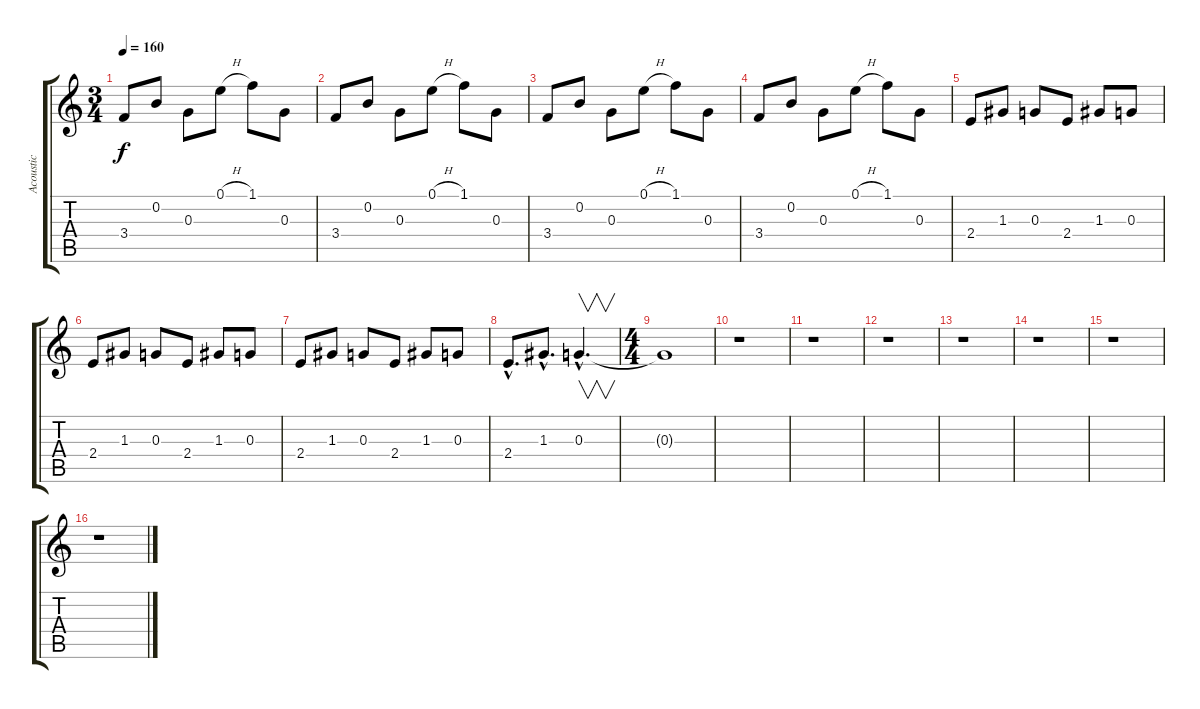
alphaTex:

\track ("Acoustic" "Acoustic") {instrument acousticguitarsteel}
\staff {score tabs}
\tuning (E4 B3 G3 D3 A2 E2) {hide}
\ts (3 4)
\tempo 160
\clef g2
\ks c
3.4.8{dy f} 0.2.8 0.3.8 0.1{h}.8 1.1.8 0.3.8 |
3.4.8 0.2.8 0.3.8 0.1{h}.8 1.1.8 0.3.8 |
3.4.8 0.2.8 0.3.8 0.1{h}.8 1.1.8 0.3.8 |
3.4.8 0.2.8 0.3.8 0.1{h}.8 1.1.8 0.3.8 |
2.4.8 1.3.8 0.3.8 2.4.8 1.3.8 0.3.8 |
2.4.8 1.3.8 0.3.8 2.4.8 1.3.8 0.3.8 |
2.4.8 1.3.8 0.3.8 2.4.8 1.3.8 0.3.8 |
2.4{hac}.8{d} 1.3{hac}.8{d} 0.3{hac}.4{v d} |
\ts (4 4)
0.3{t}.1 |
r.1 |
r.1 |
r.1 |
r.1 |
r.1 |
r.1 |
r.1
